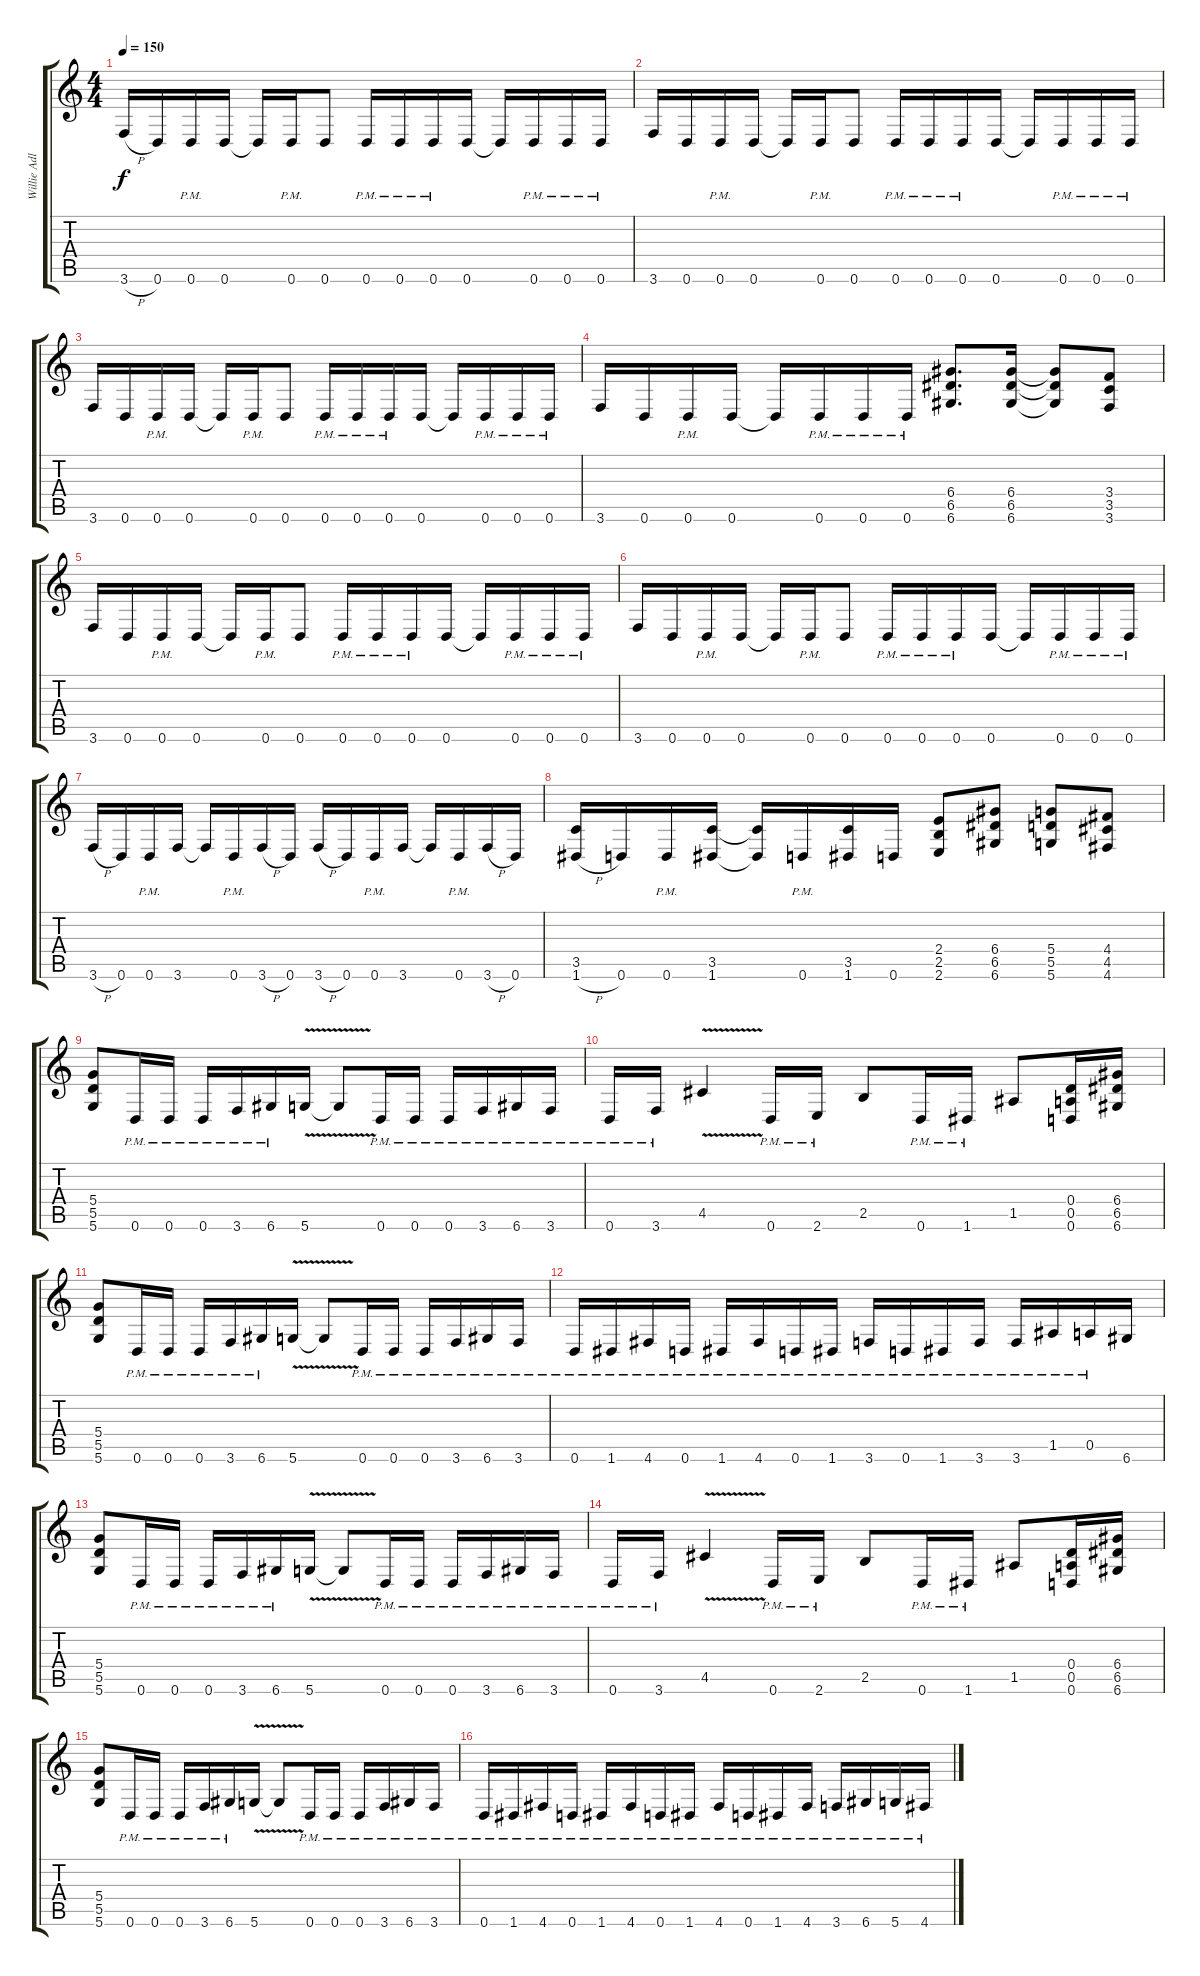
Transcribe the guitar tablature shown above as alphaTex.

\track ("Willie Adler" "Willie Adl") {instrument distortionguitar}
\staff {score tabs}
\tuning (E4 B3 G3 D3 A2 D2) {hide}
\ts (4 4)
\tempo 150
\clef g2
\ks c
3.6{h}.16{dy f} 0.6.16 0.6{pm}.16 0.6.16 0.6{t}.16 0.6{pm}.16 0.6.8 0.6{pm}.16 0.6{pm}.16 0.6{pm}.16 0.6.16 0.6{t}.16 0.6{pm}.16 0.6{pm}.16 0.6{pm}.16 |
3.6.16 0.6.16 0.6{pm}.16 0.6.16 0.6{t}.16 0.6{pm}.16 0.6.8 0.6{pm}.16 0.6{pm}.16 0.6{pm}.16 0.6.16 0.6{t}.16 0.6{pm}.16 0.6{pm}.16 0.6{pm}.16 |
3.6.16 0.6.16 0.6{pm}.16 0.6.16 0.6{t}.16 0.6{pm}.16 0.6.8 0.6{pm}.16 0.6{pm}.16 0.6{pm}.16 0.6.16 0.6{t}.16 0.6{pm}.16 0.6{pm}.16 0.6{pm}.16 |
3.6.16 0.6.16 0.6{pm}.16 0.6.16 0.6{t}.16 0.6{pm}.16 0.6{pm}.16 0.6{pm}.16 (6.4 6.5 6.6).8{d} (6.4 6.5 6.6).16 (6.4{t} 6.5{t} 6.6{t}).8 (3.4 3.5 3.6).8 |
3.6.16 0.6.16 0.6{pm}.16 0.6.16 0.6{t}.16 0.6{pm}.16 0.6.8 0.6{pm}.16 0.6{pm}.16 0.6{pm}.16 0.6.16 0.6{t}.16 0.6{pm}.16 0.6{pm}.16 0.6{pm}.16 |
3.6.16 0.6.16 0.6{pm}.16 0.6.16 0.6{t}.16 0.6{pm}.16 0.6.8 0.6{pm}.16 0.6{pm}.16 0.6{pm}.16 0.6.16 0.6{t}.16 0.6{pm}.16 0.6{pm}.16 0.6{pm}.16 |
3.6{h}.16 0.6.16 0.6{pm}.16 3.6.16 3.6{t}.16 0.6{pm}.16 3.6{h}.16 0.6.16 3.6{h}.16 0.6.16 0.6{pm}.16 3.6.16 3.6{t}.16 0.6{pm}.16 3.6{h}.16 0.6.16 |
(3.5 1.6{h}).16 0.6.16 0.6{pm}.16 (3.5 1.6).16 (3.5{t} 1.6{t}).16 0.6{pm}.16 (3.5 1.6).16 0.6.16 (2.4 2.5 2.6).8 (6.4 6.5 6.6).8 (5.4 5.5 5.6).8 (4.4 4.5 4.6).8 |
(5.4 5.5 5.6).8 0.6{pm}.16 0.6{pm}.16 0.6{pm}.16 3.6{pm}.16 6.6{pm}.16 5.6{v}.16 5.6{t}.8 0.6{pm}.16 0.6{pm}.16 0.6{pm}.16 3.6{pm}.16 6.6{pm}.16 3.6{pm}.16 |
0.6{pm}.16 3.6{pm}.16 4.5{v}.4 0.6{pm}.16 2.6{pm}.16 2.5.8 0.6{pm}.16 1.6{pm}.16 1.5.8 (0.4 0.5 0.6).16 (6.4 6.5 6.6).16 |
(5.4 5.5 5.6).8 0.6{pm}.16 0.6{pm}.16 0.6{pm}.16 3.6{pm}.16 6.6{pm}.16 5.6{v}.16 5.6{t}.8 0.6{pm}.16 0.6{pm}.16 0.6{pm}.16 3.6{pm}.16 6.6{pm}.16 3.6{pm}.16 |
0.6{pm}.16 1.6{pm}.16 4.6{pm}.16 0.6{pm}.16 1.6{pm}.16 4.6{pm}.16 0.6{pm}.16 1.6{pm}.16 3.6{pm}.16 0.6{pm}.16 1.6{pm}.16 3.6{pm}.16 3.6{pm}.16 1.5{pm}.16 0.5{pm}.16 6.6.16 |
(5.4 5.5 5.6).8 0.6{pm}.16 0.6{pm}.16 0.6{pm}.16 3.6{pm}.16 6.6{pm}.16 5.6{v}.16 5.6{t}.8 0.6{pm}.16 0.6{pm}.16 0.6{pm}.16 3.6{pm}.16 6.6{pm}.16 3.6{pm}.16 |
0.6{pm}.16 3.6{pm}.16 4.5{v}.4 0.6{pm}.16 2.6{pm}.16 2.5.8 0.6{pm}.16 1.6{pm}.16 1.5.8 (0.4 0.5 0.6).16 (6.4 6.5 6.6).16 |
(5.4 5.5 5.6).8 0.6{pm}.16 0.6{pm}.16 0.6{pm}.16 3.6{pm}.16 6.6{pm}.16 5.6{v}.16 5.6{t}.8 0.6{pm}.16 0.6{pm}.16 0.6{pm}.16 3.6{pm}.16 6.6{pm}.16 3.6{pm}.16 |
0.6{pm}.16 1.6{pm}.16 4.6{pm}.16 0.6{pm}.16 1.6{pm}.16 4.6{pm}.16 0.6{pm}.16 1.6{pm}.16 4.6{pm}.16 0.6{pm}.16 1.6{pm}.16 4.6{pm}.16 3.6{pm}.16 6.6{pm}.16 5.6{pm}.16 4.6{pm}.16
